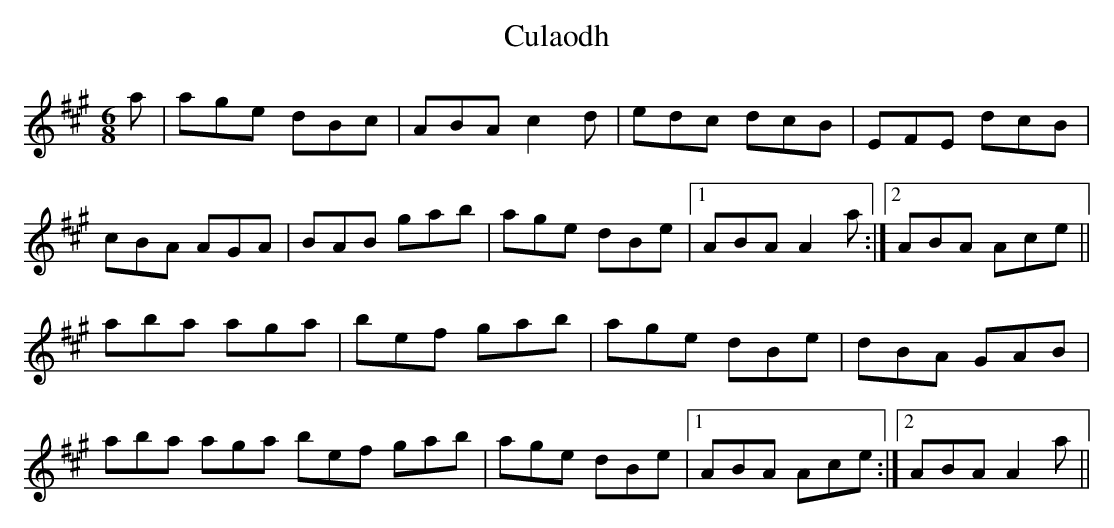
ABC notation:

X:1
T:Culaodh
M:6/8
L:1/8
K:A
a|age dBc|ABA c2 d|edc dcB|EFE dcB|
cBA AGA|BAB gab|age dBe|1 ABA A2 a :|2 ABA Ace ||
aba aga|bef gab|age dBe|dBA GAB|
aba aga bef gab|age dBe|1 ABA Ace :|2 ABA A2 a ||
